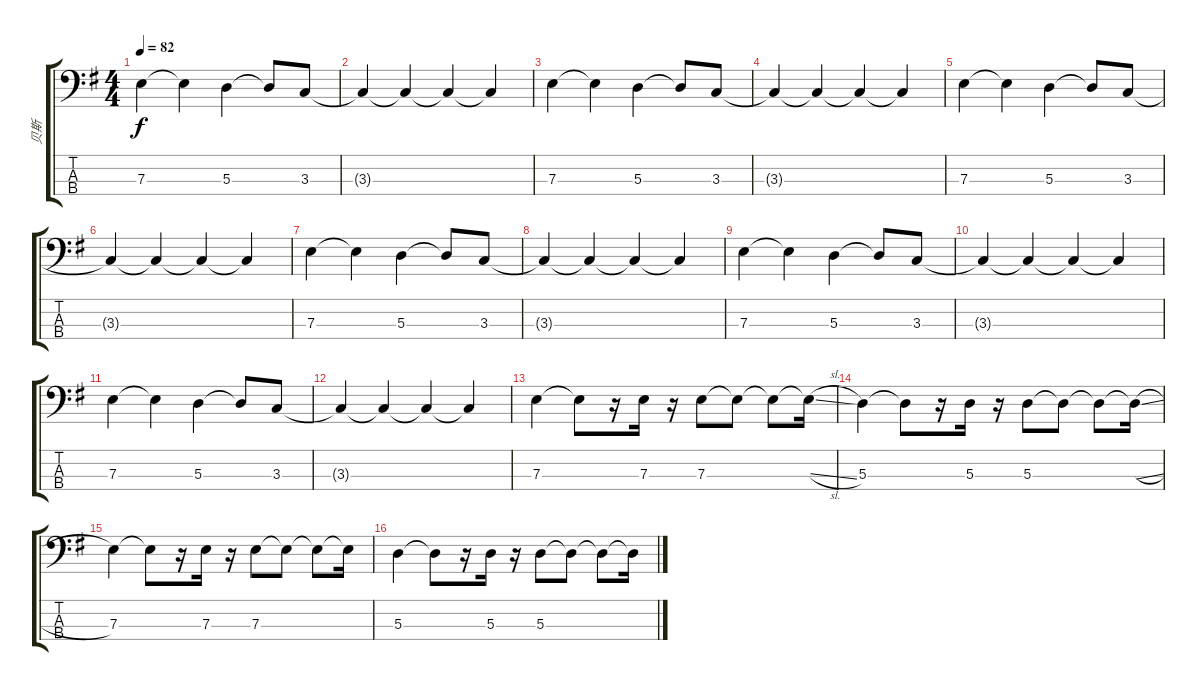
\track ("贝斯" "贝斯") {instrument electricbassfinger}
\staff {score tabs}
\tuning (G2 D2 A1 E1) {hide}
\ts (4 4)
\tempo 82
\clef f4
\ks g
7.3.4{dy f} 7.3{t}.4 5.3.4 5.3{t}.8 3.3.8 |
3.3{t}.4 3.3{t}.4 3.3{t}.4 3.3{t}.4 |
7.3.4 7.3{t}.4 5.3.4 5.3{t}.8 3.3.8 |
3.3{t}.4 3.3{t}.4 3.3{t}.4 3.3{t}.4 |
7.3.4 7.3{t}.4 5.3.4 5.3{t}.8 3.3.8 |
3.3{t}.4 3.3{t}.4 3.3{t}.4 3.3{t}.4 |
7.3.4 7.3{t}.4 5.3.4 5.3{t}.8 3.3.8 |
3.3{t}.4 3.3{t}.4 3.3{t}.4 3.3{t}.4 |
7.3.4 7.3{t}.4 5.3.4 5.3{t}.8 3.3.8 |
3.3{t}.4 3.3{t}.4 3.3{t}.4 3.3{t}.4 |
7.3.4 7.3{t}.4 5.3.4 5.3{t}.8 3.3.8 |
3.3{t}.4 3.3{t}.4 3.3{t}.4 3.3{t}.4 |
7.3.4 7.3{t}.8 r.16 7.3.16 r.16 7.3.8 7.3{t}.8 7.3{t}.8 7.3{sl t}.16 |
5.3.4 5.3{t}.8 r.16 5.3.16 r.16 5.3.8 5.3{t}.8 5.3{t}.8 5.3{sl t}.16 |
7.3.4 7.3{t}.8 r.16 7.3.16 r.16 7.3.8 7.3{t}.8 7.3{t}.8 7.3{t}.16 |
5.3.4 5.3{t}.8 r.16 5.3.16 r.16 5.3.8 5.3{t}.8 5.3{t}.8 5.3{sl t}.16
